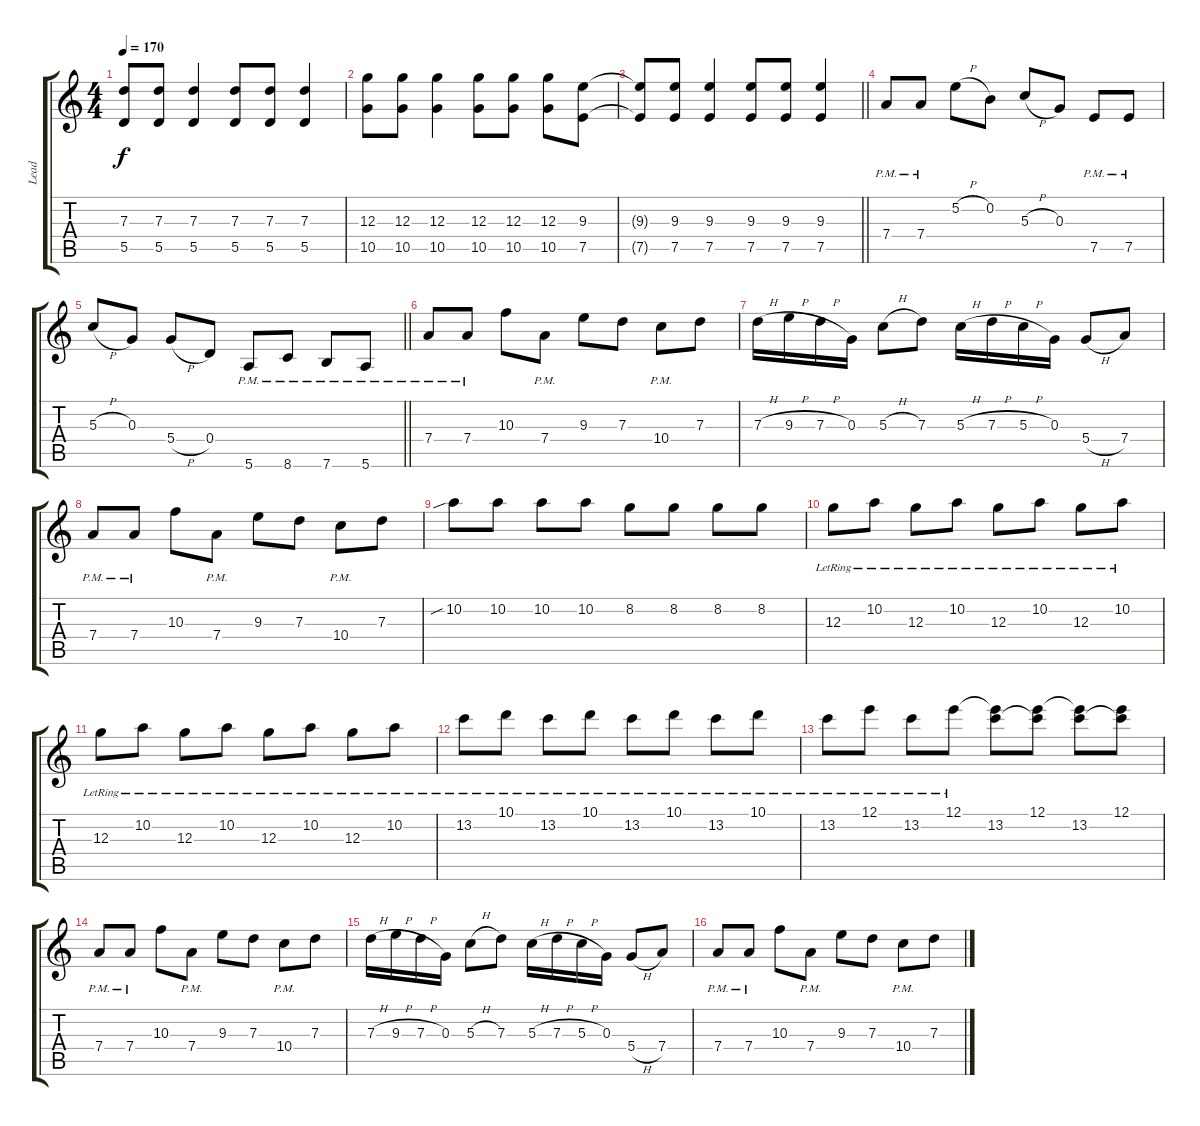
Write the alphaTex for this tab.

\track ("Lead" "Lead") {instrument distortionguitar}
\staff {score tabs}
\tuning (E4 B3 G3 D3 A2 E2) {hide}
\ts (4 4)
\tempo 170
\clef g2
\ks c
(7.3{t} 5.5{t}).8{dy f} (7.3 5.5).8 (7.3 5.5).4 (7.3 5.5).8 (7.3 5.5).8 (7.3 5.5).4 |
(12.3 10.5).8 (12.3 10.5).8 (12.3 10.5).4 (12.3 10.5).8 (12.3 10.5).8 (12.3 10.5).8 (9.3 7.5).8 |
\barLineRight lightlight
(9.3{t} 7.5{t}).8 (9.3 7.5).8 (9.3 7.5).4 (9.3 7.5).8 (9.3 7.5).8 (9.3 7.5).4 |
7.4{pm}.8 7.4{pm}.8 5.2{h}.8 0.2.8 5.3{h}.8 0.3.8 7.5{pm}.8 7.5{pm}.8 |
\barLineRight lightlight
5.3{h}.8 0.3.8 5.4{h}.8 0.4.8 5.6{pm}.8 8.6{pm}.8 7.6{pm}.8 5.6{pm}.8 |
7.4{pm}.8 7.4{pm}.8 10.3.8 7.4{pm}.8 9.3.8 7.3.8 10.4{pm}.8 7.3.8 |
7.3{h}.16 9.3{h}.16 7.3{h}.16 0.3.16 5.3{h}.8 7.3.8 5.3{h}.16 7.3{h}.16 5.3{h}.16 0.3.16 5.4{h}.8 7.4.8 |
7.4{pm}.8 7.4{pm}.8 10.3.8 7.4{pm}.8 9.3.8 7.3.8 10.4{pm}.8 7.3.8 |
10.2{sib}.8 10.2.8 10.2.8 10.2.8 8.2.8 8.2.8 8.2.8 8.2.8 |
12.3{lr}.8 10.2{lr}.8 12.3{lr}.8 10.2{lr}.8 12.3{lr}.8 10.2{lr}.8 12.3{lr}.8 10.2{lr}.8 |
12.3{lr}.8 10.2{lr}.8 12.3{lr}.8 10.2{lr}.8 12.3{lr}.8 10.2{lr}.8 12.3{lr}.8 10.2{lr}.8 |
13.2{lr}.8 10.1{lr}.8 13.2{lr}.8 10.1{lr}.8 13.2{lr}.8 10.1{lr}.8 13.2{lr}.8 10.1{lr}.8 |
13.2{lr}.8 12.1{lr}.8 13.2{lr}.8 12.1{lr}.8 (12.1{t} 13.2).8 (12.1 13.2{t}).8 (12.1{t} 13.2).8 (12.1 13.2{t}).8 |
7.4{pm}.8 7.4{pm}.8 10.3.8 7.4{pm}.8 9.3.8 7.3.8 10.4{pm}.8 7.3.8 |
7.3{h}.16 9.3{h}.16 7.3{h}.16 0.3.16 5.3{h}.8 7.3.8 5.3{h}.16 7.3{h}.16 5.3{h}.16 0.3.16 5.4{h}.8 7.4.8 |
7.4{pm}.8 7.4{pm}.8 10.3.8 7.4{pm}.8 9.3.8 7.3.8 10.4{pm}.8 7.3.8
